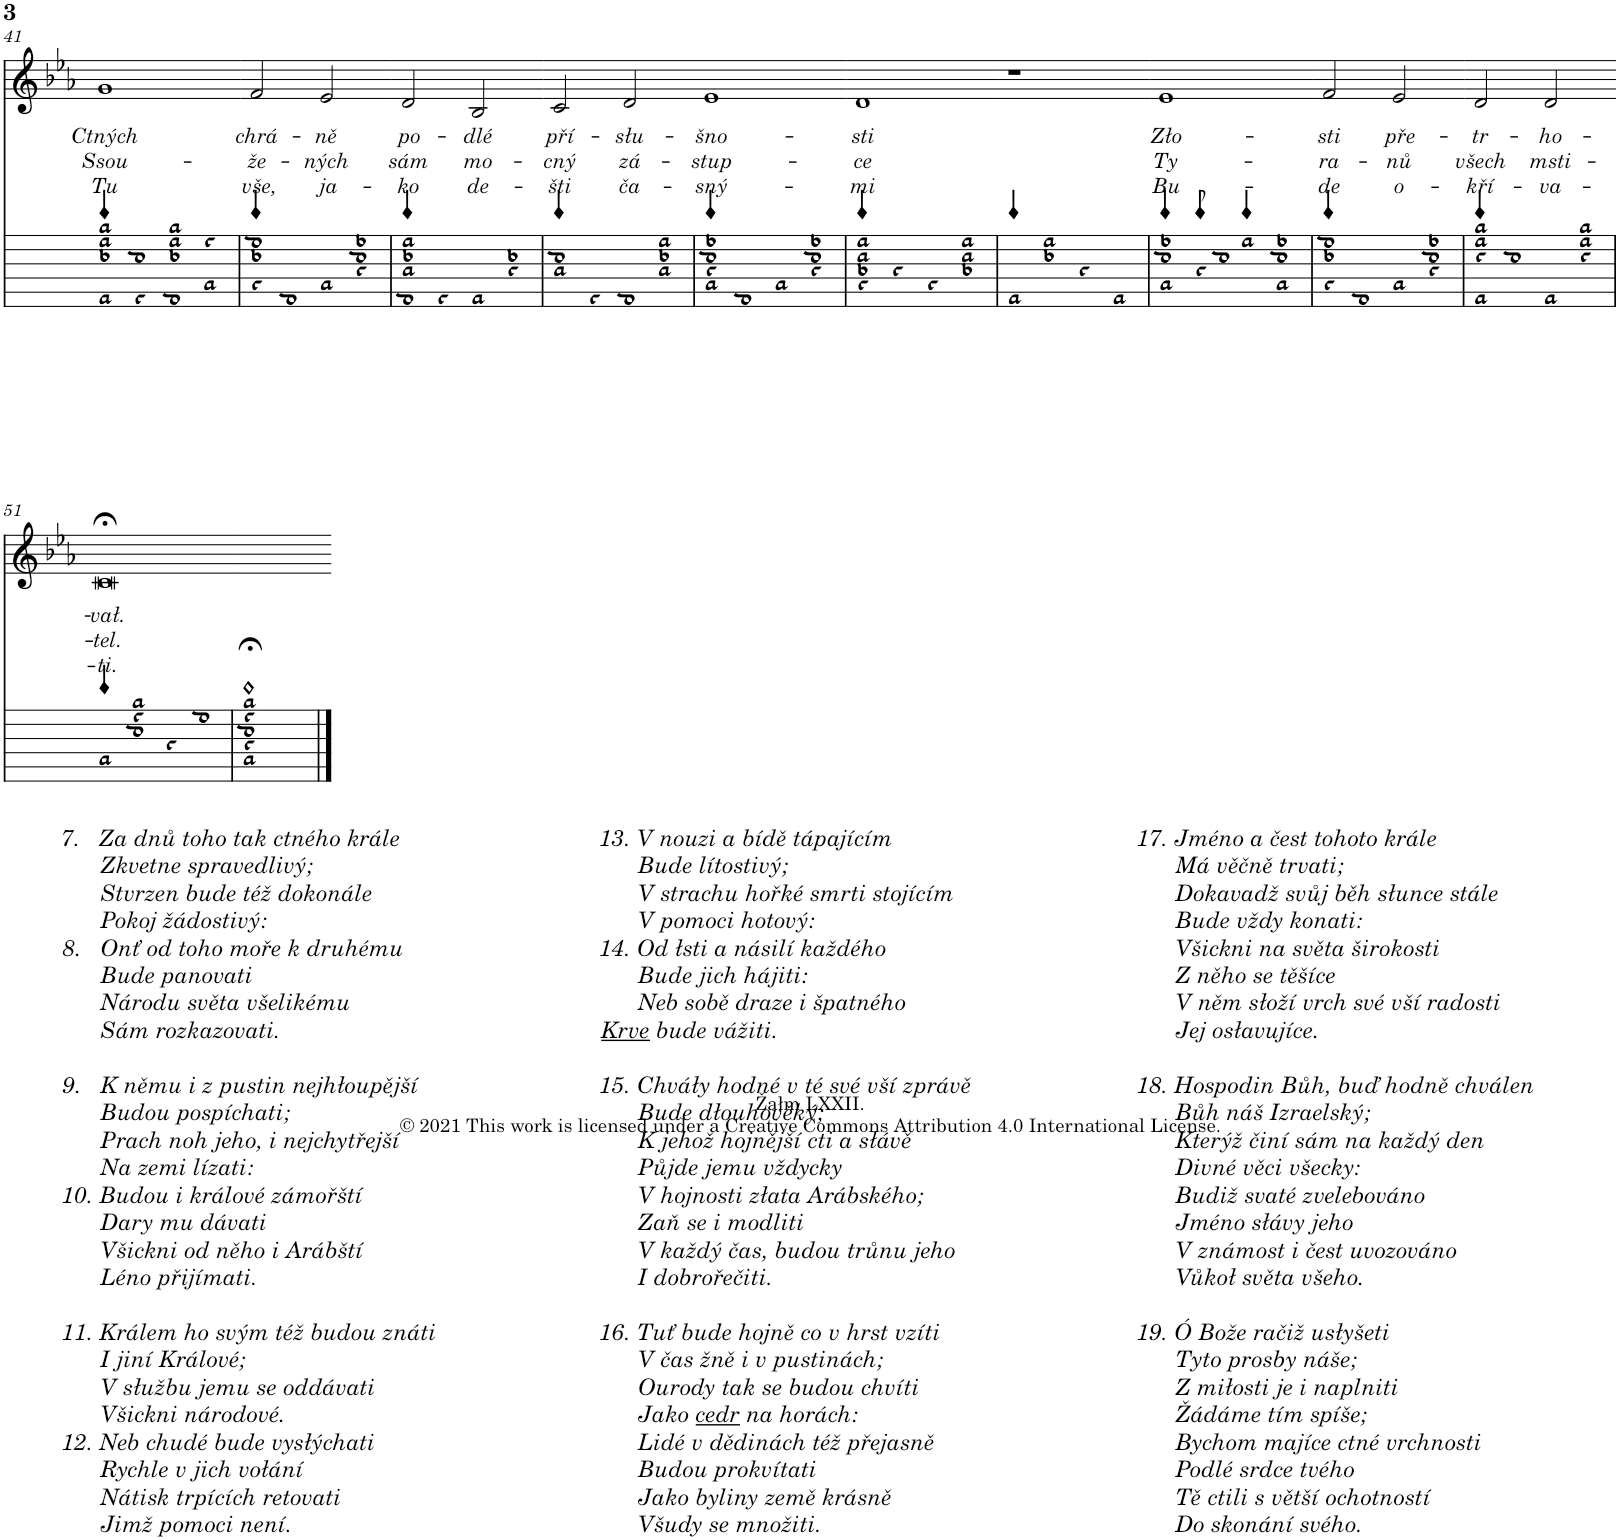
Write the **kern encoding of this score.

**kern	**kern	**text	**text	**text
*part2	*part1	*part1	*part1	*part1
*staff2	*staff1	*staff1	*staff1	*staff1
*I"Loutna (tabulatura)	*I"Zpěv	*	*	*
!!LO:PB:g=z
*	*clefG2	*	*	*
*k[b-e-a-]	*k[b-e-a-]	*	*	*
*M2/2	*M2/2	*	*	*
*met(c|)	*met(c|)	*	*	*
=41	=41	=41	=41	=41
!	!	!LO:LY:b	!LO:LY:b	!LO:LY:b
4GG 4B- 4d 4g	1g	Ctných	Ssou-	Tu
4AA 4c	.	.	.	.
4BB- 4B- 4d 4g	.	.	.	.
4C 4e	.	.	.	.
=42	=42	=42	=42	=42
!	!	!LO:LY:b	!LO:LY:b	!LO:LY:b
4D 4B- 4f	2f/	chrá-	-že-	vše,
4BB-	.	.	.	.
!	!	!LO:LY:b	!LO:LY:b	!LO:LY:b
4C	2e-/	-ně	-ných	ja-
4G 4c 4e-	.	.	.	.
=43	=43	=43	=43	=43
!	!	!LO:LY:b	!LO:LY:b	!LO:LY:b
4BB- 4F 4B- 4d	2d/	po-	sám	-ko
4AA	.	.	.	.
!	!	!LO:LY:b	!LO:LY:b	!LO:LY:b
4GG	2B-/	-dlé	mo-	de-
4G 4B-	.	.	.	.
=44	=44	=44	=44	=44
!	!	!LO:LY:b	!LO:LY:b	!LO:LY:b
4F 4c	2c/	pří-	-cný	-šti
4AA	.	.	.	.
!	!	!LO:LY:b	!LO:LY:b	!LO:LY:b
4BB-	2d/	-słu-	zá-	ča-
4F 4B- 4d	.	.	.	.
=45	=45	=45	=45	=45
!	!	!LO:LY:b	!LO:LY:b	!LO:LY:b
4C 4G 4c 4e-	1e-	-šno-	-stup-	-sný-
4BB-	.	.	.	.
4C	.	.	.	.
4G 4c 4e-	.	.	.	.
=46	=46	=46	=46	=46
!	!	!LO:LY:b	!LO:LY:b	!LO:LY:b
4D 4F# 4A 4d	1d	-sti	-ce	-mi
4G	.	.	.	.
4D	.	.	.	.
4F# 4A 4d	.	.	.	.
=47	=47	=47	=47	=47
4GG	1r	.	.	.
4B- 4d	.	.	.	.
4G	.	.	.	.
4GG	.	.	.	.
=48	=48	=48	=48	=48
!	!	!LO:LY:b	!LO:LY:b	!LO:LY:b
4C 4c 4e-	1e-	Zło-	Ty-	Bu-
8GL	.	.	.	.
8cJ	.	.	.	.
4d	.	.	.	.
4C 4c 4e-	.	.	.	.
=49	=49	=49	=49	=49
!	!	!LO:LY:b	!LO:LY:b	!LO:LY:b
4D 4B- 4f	2f/	-sti	-ra-	-de
4BB-	.	.	.	.
!	!	!LO:LY:b	!LO:LY:b	!LO:LY:b
4C	2e-/	pře-	-nů	o-
4G 4c 4e-	.	.	.	.
=50	=50	=50	=50	=50
!	!	!LO:LY:b	!LO:LY:b	!LO:LY:b
4GG 4B 4d 4g	2d/	-tr-	všech	-kří-
4c	.	.	.	.
!	!	!LO:LY:b	!LO:LY:b	!LO:LY:b
4GG	2d/	-ho-	msti-	-va-
4B 4d 4g	.	.	.	.
!!LO:LB:g=z
=51	=51	=51	=51	=51
!	!	!LO:LY:b	!LO:LY:b	!LO:LY:b
4C	[1c;<	-vał.	-tel.	-ti.
4c 4e 4g	.	.	.	.
4G	.	.	.	.
4f	.	.	.	.
=52	=52	=52	=52	=52
1C;< 1G;< 1c;< 1e;< 1g;<	1c]	.	.	.
==	==	==	==	==
*-	*-	*-	*-	*-
